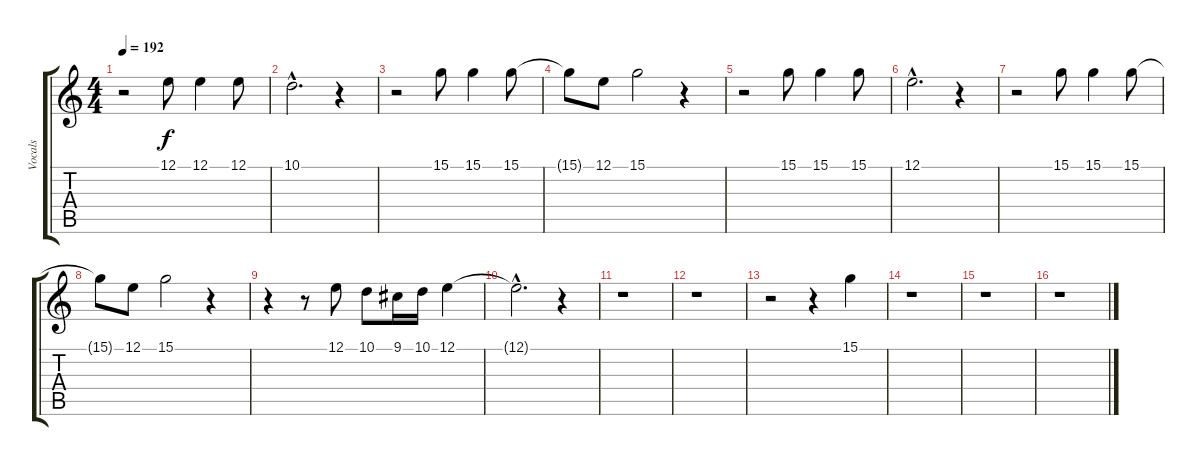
\track ("Vocals" "Vocals") {instrument lead1square}
\staff {score tabs}
\tuning (E4 B3 G3 D3 A2 E2) {hide}
\ts (4 4)
\tempo 192
\clef g2
\ks c
r.2{dy f} 12.1.8 12.1.4 12.1.8 |
10.1{hac}.2{d} r.4 |
r.2 15.1.8 15.1.4 15.1.8 |
15.1{t}.8 12.1.8 15.1.2 r.4 |
r.2 15.1.8 15.1.4 15.1.8 |
12.1{hac}.2{d} r.4 |
r.2 15.1.8 15.1.4 15.1.8 |
15.1{t}.8 12.1.8 15.1.2 r.4 |
r.4 r.8 12.1.8 10.1.8 9.1.16 10.1.16 12.1.4 |
12.1{hac t}.2{d} r.4 |
r.1 |
r.1 |
r.2 r.4 15.1.4 |
r.1 |
r.1 |
r.1
